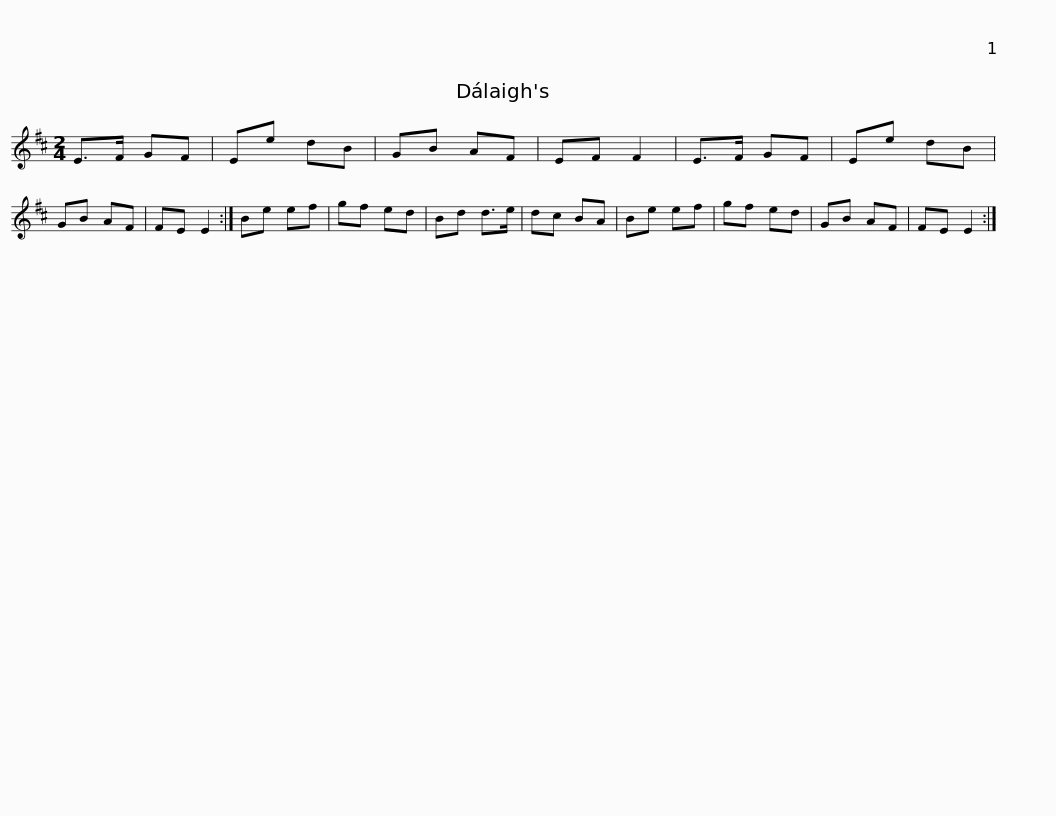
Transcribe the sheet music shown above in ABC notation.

X:1
L:1/8
M:2/4
I:linebreak $
K:D
V:1 treble
V:1
 E>F GF | Ee dB | GB AF | EF F2 | E>F GF | %5
 Ee dB | GB AF | FE E2 :| Be ef | gf ed |$ %10
 Bd d>e | dc BA | Be ef | gf ed | GB AF | %15
 FE E2 :| %16
